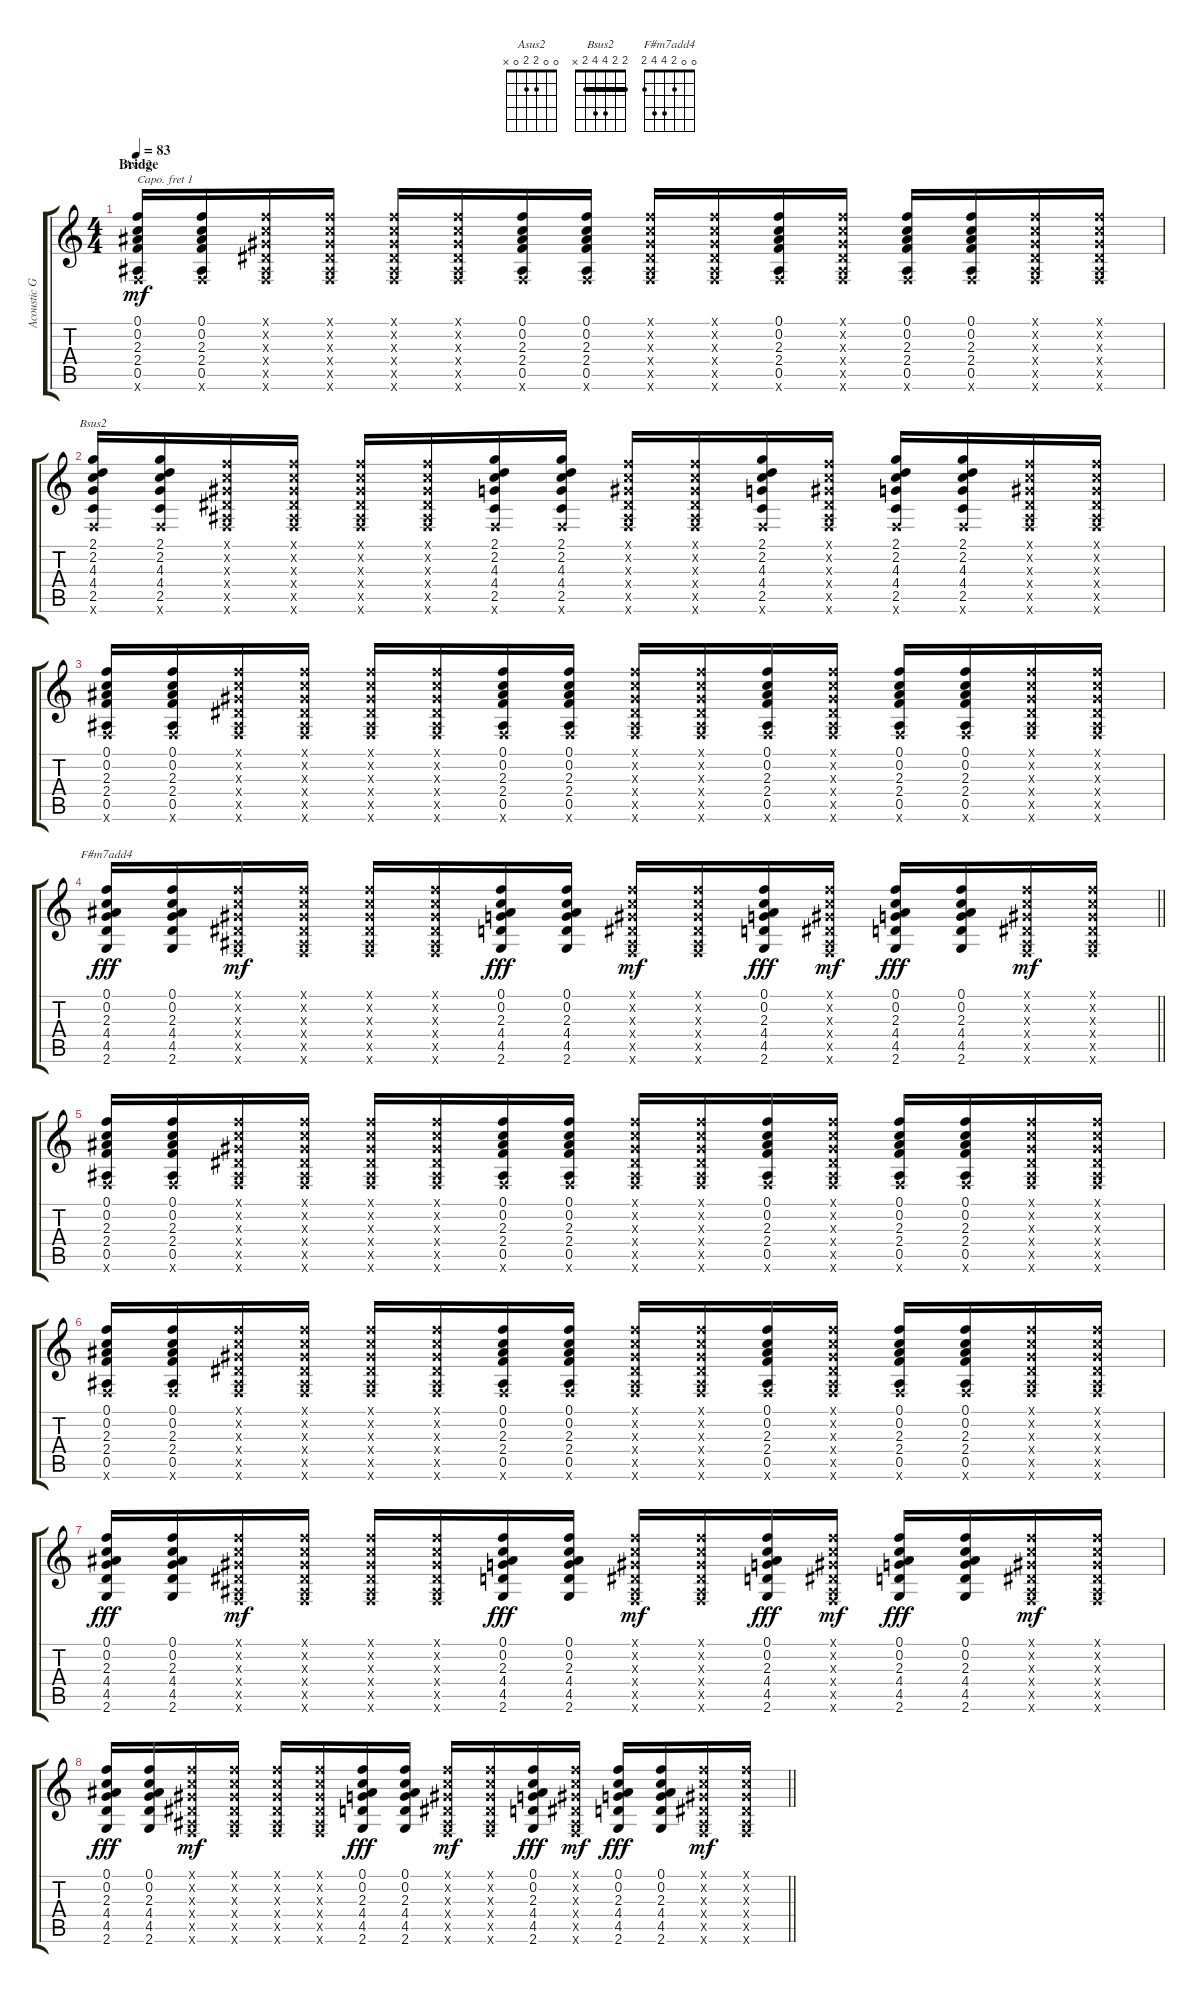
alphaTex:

\track ("Acoustic Guitar" "Acoustic G") {instrument acousticguitarsteel}
\staff {score tabs}
\capo 1
\tuning (E4 B3 G3 D3 A2 E2) {hide}
\chord ("Asus2" 0 0 2 2 0 x)
\chord ("Bsus2" 2 2 4 4 2 x) {barre 2}
\chord ("F#m7add4" 0 0 2 4 4 2)
\ts (4 4)
\section ("" "Bridge")
\tempo 83
\clef g2
\ks c
(0.1 0.2 2.3 2.4 0.5 0.6{x}).16{ch "Asus2" dy mf} (0.1 0.2 2.3 2.4 0.5 0.6{x}).16 (0.1{x} 0.2{x} 0.3{x} 0.4{x} 0.5{x} 0.6{x}).16 (0.1{x} 0.2{x} 0.3{x} 0.4{x} 0.5{x} 0.6{x}).16 (0.1{x} 0.2{x} 0.3{x} 0.4{x} 0.5{x} 0.6{x}).16 (0.1{x} 0.2{x} 0.3{x} 0.4{x} 0.5{x} 0.6{x}).16 (0.1 0.2 2.3 2.4 0.5 0.6{x}).16 (0.1 0.2 2.3 2.4 0.5 0.6{x}).16 (0.1{x} 0.2{x} 0.3{x} 0.4{x} 0.5{x} 0.6{x}).16 (0.1{x} 0.2{x} 0.3{x} 0.4{x} 0.5{x} 0.6{x}).16 (0.1 0.2 2.3 2.4 0.5 0.6{x}).16 (0.1{x} 0.2{x} 0.3{x} 0.4{x} 0.5{x} 0.6{x}).16 (0.1 0.2 2.3 2.4 0.5 0.6{x}).16 (0.1 0.2 2.3 2.4 0.5 0.6{x}).16 (0.1{x} 0.2{x} 0.3{x} 0.4{x} 0.5{x} 0.6{x}).16 (0.1{x} 0.2{x} 0.3{x} 0.4{x} 0.5{x} 0.6{x}).16 |
(2.1 2.2 4.3 4.4 2.5 0.6{x}).16{ch "Bsus2"} (2.1 2.2 4.3 4.4 2.5 0.6{x}).16 (0.1{x} 0.2{x} 0.3{x} 0.4{x} 0.5{x} 0.6{x}).16 (0.1{x} 0.2{x} 0.3{x} 0.4{x} 0.5{x} 0.6{x}).16 (0.1{x} 0.2{x} 0.3{x} 0.4{x} 0.5{x} 0.6{x}).16 (0.1{x} 0.2{x} 0.3{x} 0.4{x} 0.5{x} 0.6{x}).16 (2.1 2.2 4.3 4.4 2.5 0.6{x}).16 (2.1 2.2 4.3 4.4 2.5 0.6{x}).16 (0.1{x} 0.2{x} 0.3{x} 0.4{x} 0.5{x} 0.6{x}).16 (0.1{x} 0.2{x} 0.3{x} 0.4{x} 0.5{x} 0.6{x}).16 (2.1 2.2 4.3 4.4 2.5 0.6{x}).16 (0.1{x} 0.2{x} 0.3{x} 0.4{x} 0.5{x} 0.6{x}).16 (2.1 2.2 4.3 4.4 2.5 0.6{x}).16 (2.1 2.2 4.3 4.4 2.5 0.6{x}).16 (0.1{x} 0.2{x} 0.3{x} 0.4{x} 0.5{x} 0.6{x}).16 (0.1{x} 0.2{x} 0.3{x} 0.4{x} 0.5{x} 0.6{x}).16 |
(0.1 0.2 2.3 2.4 0.5 0.6{x}).16 (0.1 0.2 2.3 2.4 0.5 0.6{x}).16 (0.1{x} 0.2{x} 0.3{x} 0.4{x} 0.5{x} 0.6{x}).16 (0.1{x} 0.2{x} 0.3{x} 0.4{x} 0.5{x} 0.6{x}).16 (0.1{x} 0.2{x} 0.3{x} 0.4{x} 0.5{x} 0.6{x}).16 (0.1{x} 0.2{x} 0.3{x} 0.4{x} 0.5{x} 0.6{x}).16 (0.1 0.2 2.3 2.4 0.5 0.6{x}).16 (0.1 0.2 2.3 2.4 0.5 0.6{x}).16 (0.1{x} 0.2{x} 0.3{x} 0.4{x} 0.5{x} 0.6{x}).16 (0.1{x} 0.2{x} 0.3{x} 0.4{x} 0.5{x} 0.6{x}).16 (0.1 0.2 2.3 2.4 0.5 0.6{x}).16 (0.1{x} 0.2{x} 0.3{x} 0.4{x} 0.5{x} 0.6{x}).16 (0.1 0.2 2.3 2.4 0.5 0.6{x}).16 (0.1 0.2 2.3 2.4 0.5 0.6{x}).16 (0.1{x} 0.2{x} 0.3{x} 0.4{x} 0.5{x} 0.6{x}).16 (0.1{x} 0.2{x} 0.3{x} 0.4{x} 0.5{x} 0.6{x}).16 |
\barLineRight lightlight
(0.1 0.2 2.3 4.4 4.5 2.6).16{ch "F#m7add4" dy fff} (0.1 0.2 2.3 4.4 4.5 2.6).16 (0.1{x} 0.2{x} 0.3{x} 0.4{x} 0.5{x} 0.6{x}).16{dy mf} (0.1{x} 0.2{x} 0.3{x} 0.4{x} 0.5{x} 0.6{x}).16 (0.1{x} 0.2{x} 0.3{x} 0.4{x} 0.5{x} 0.6{x}).16 (0.1{x} 0.2{x} 0.3{x} 0.4{x} 0.5{x} 0.6{x}).16 (0.1 0.2 2.3 4.4 4.5 2.6).16{dy fff} (0.1 0.2 2.3 4.4 4.5 2.6).16 (0.1{x} 0.2{x} 0.3{x} 0.4{x} 0.5{x} 0.6{x}).16{dy mf} (0.1{x} 0.2{x} 0.3{x} 0.4{x} 0.5{x} 0.6{x}).16 (0.1 0.2 2.3 4.4 4.5 2.6).16{dy fff} (0.1{x} 0.2{x} 0.3{x} 0.4{x} 0.5{x} 0.6{x}).16{dy mf} (0.1 0.2 2.3 4.4 4.5 2.6).16{dy fff} (0.1 0.2 2.3 4.4 4.5 2.6).16 (0.1{x} 0.2{x} 0.3{x} 0.4{x} 0.5{x} 0.6{x}).16{dy mf} (0.1{x} 0.2{x} 0.3{x} 0.4{x} 0.5{x} 0.6{x}).16 |
(0.1 0.2 2.3 2.4 0.5 0.6{x}).16 (0.1 0.2 2.3 2.4 0.5 0.6{x}).16 (0.1{x} 0.2{x} 0.3{x} 0.4{x} 0.5{x} 0.6{x}).16 (0.1{x} 0.2{x} 0.3{x} 0.4{x} 0.5{x} 0.6{x}).16 (0.1{x} 0.2{x} 0.3{x} 0.4{x} 0.5{x} 0.6{x}).16 (0.1{x} 0.2{x} 0.3{x} 0.4{x} 0.5{x} 0.6{x}).16 (0.1 0.2 2.3 2.4 0.5 0.6{x}).16 (0.1 0.2 2.3 2.4 0.5 0.6{x}).16 (0.1{x} 0.2{x} 0.3{x} 0.4{x} 0.5{x} 0.6{x}).16 (0.1{x} 0.2{x} 0.3{x} 0.4{x} 0.5{x} 0.6{x}).16 (0.1 0.2 2.3 2.4 0.5 0.6{x}).16 (0.1{x} 0.2{x} 0.3{x} 0.4{x} 0.5{x} 0.6{x}).16 (0.1 0.2 2.3 2.4 0.5 0.6{x}).16 (0.1 0.2 2.3 2.4 0.5 0.6{x}).16 (0.1{x} 0.2{x} 0.3{x} 0.4{x} 0.5{x} 0.6{x}).16 (0.1{x} 0.2{x} 0.3{x} 0.4{x} 0.5{x} 0.6{x}).16 |
(0.1 0.2 2.3 2.4 0.5 0.6{x}).16 (0.1 0.2 2.3 2.4 0.5 0.6{x}).16 (0.1{x} 0.2{x} 0.3{x} 0.4{x} 0.5{x} 0.6{x}).16 (0.1{x} 0.2{x} 0.3{x} 0.4{x} 0.5{x} 0.6{x}).16 (0.1{x} 0.2{x} 0.3{x} 0.4{x} 0.5{x} 0.6{x}).16 (0.1{x} 0.2{x} 0.3{x} 0.4{x} 0.5{x} 0.6{x}).16 (0.1 0.2 2.3 2.4 0.5 0.6{x}).16 (0.1 0.2 2.3 2.4 0.5 0.6{x}).16 (0.1{x} 0.2{x} 0.3{x} 0.4{x} 0.5{x} 0.6{x}).16 (0.1{x} 0.2{x} 0.3{x} 0.4{x} 0.5{x} 0.6{x}).16 (0.1 0.2 2.3 2.4 0.5 0.6{x}).16 (0.1{x} 0.2{x} 0.3{x} 0.4{x} 0.5{x} 0.6{x}).16 (0.1 0.2 2.3 2.4 0.5 0.6{x}).16 (0.1 0.2 2.3 2.4 0.5 0.6{x}).16 (0.1{x} 0.2{x} 0.3{x} 0.4{x} 0.5{x} 0.6{x}).16 (0.1{x} 0.2{x} 0.3{x} 0.4{x} 0.5{x} 0.6{x}).16 |
(0.1 0.2 2.3 4.4 4.5 2.6).16{dy fff} (0.1 0.2 2.3 4.4 4.5 2.6).16 (0.1{x} 0.2{x} 0.3{x} 0.4{x} 0.5{x} 0.6{x}).16{dy mf} (0.1{x} 0.2{x} 0.3{x} 0.4{x} 0.5{x} 0.6{x}).16 (0.1{x} 0.2{x} 0.3{x} 0.4{x} 0.5{x} 0.6{x}).16 (0.1{x} 0.2{x} 0.3{x} 0.4{x} 0.5{x} 0.6{x}).16 (0.1 0.2 2.3 4.4 4.5 2.6).16{dy fff} (0.1 0.2 2.3 4.4 4.5 2.6).16 (0.1{x} 0.2{x} 0.3{x} 0.4{x} 0.5{x} 0.6{x}).16{dy mf} (0.1{x} 0.2{x} 0.3{x} 0.4{x} 0.5{x} 0.6{x}).16 (0.1 0.2 2.3 4.4 4.5 2.6).16{dy fff} (0.1{x} 0.2{x} 0.3{x} 0.4{x} 0.5{x} 0.6{x}).16{dy mf} (0.1 0.2 2.3 4.4 4.5 2.6).16{dy fff} (0.1 0.2 2.3 4.4 4.5 2.6).16 (0.1{x} 0.2{x} 0.3{x} 0.4{x} 0.5{x} 0.6{x}).16{dy mf} (0.1{x} 0.2{x} 0.3{x} 0.4{x} 0.5{x} 0.6{x}).16 |
\barLineRight lightlight
(0.1 0.2 2.3 4.4 4.5 2.6).16{dy fff} (0.1 0.2 2.3 4.4 4.5 2.6).16 (0.1{x} 0.2{x} 0.3{x} 0.4{x} 0.5{x} 0.6{x}).16{dy mf} (0.1{x} 0.2{x} 0.3{x} 0.4{x} 0.5{x} 0.6{x}).16 (0.1{x} 0.2{x} 0.3{x} 0.4{x} 0.5{x} 0.6{x}).16 (0.1{x} 0.2{x} 0.3{x} 0.4{x} 0.5{x} 0.6{x}).16 (0.1 0.2 2.3 4.4 4.5 2.6).16{dy fff} (0.1 0.2 2.3 4.4 4.5 2.6).16 (0.1{x} 0.2{x} 0.3{x} 0.4{x} 0.5{x} 0.6{x}).16{dy mf} (0.1{x} 0.2{x} 0.3{x} 0.4{x} 0.5{x} 0.6{x}).16 (0.1 0.2 2.3 4.4 4.5 2.6).16{dy fff} (0.1{x} 0.2{x} 0.3{x} 0.4{x} 0.5{x} 0.6{x}).16{dy mf} (0.1 0.2 2.3 4.4 4.5 2.6).16{dy fff} (0.1 0.2 2.3 4.4 4.5 2.6).16 (0.1{x} 0.2{x} 0.3{x} 0.4{x} 0.5{x} 0.6{x}).16{dy mf} (0.1{x} 0.2{x} 0.3{x} 0.4{x} 0.5{x} 0.6{x}).16
